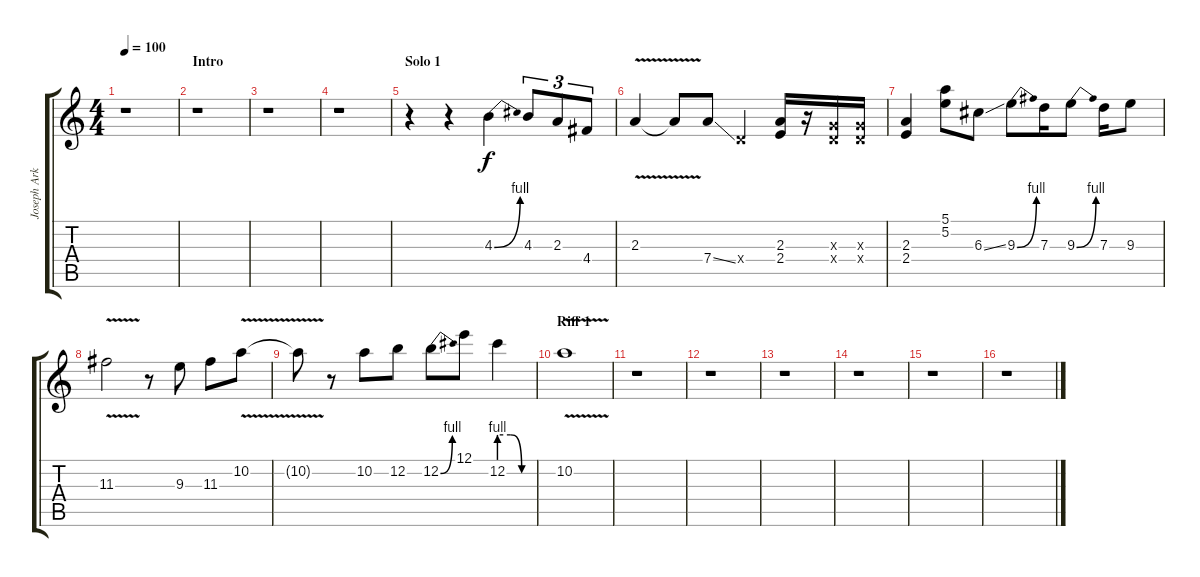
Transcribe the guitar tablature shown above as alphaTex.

\track ("Joseph Arkansas" "Joseph Ark") {instrument acousticguitarsteel}
\staff {score tabs}
\tuning (E4 B3 G3 D3 A2 E2) {hide}
\ts (4 4)
\tempo 100
\clef g2
\ks c
r.1{dy f instrument acousticguitarsteel} |
\section ("" "Intro")
r.1 |
r.1 |
r.1 |
\section ("" "Solo 1")
r.4 r.4 4.3{be (bend 0 0 60 4)}.4 4.3.8{tu (3 2)} 2.3.8{tu (3 2)} 4.4.8{tu (3 2)} |
2.3{v}.4 2.3{t}.8 7.4{ss}.8 0.4{x}.4 (2.3 2.4).16 r.16 (0.3{x} 0.4{x}).16 (0.3{x} 0.4{x}).16 |
(2.3 2.4).4 (5.1 5.2).8 6.3{ss}.8 9.3{be (bend 0 0 60 4)}.8 7.3.16 9.3{be (bend 0 0 60 4)}.8 7.3.16 9.3.8 |
11.3{v}.2 r.8 9.3.8 11.3.8 10.2{v}.8 |
10.2{t}.8 r.8 10.2.8 12.2.8 12.2{be (bend 0 0 60 4)}.8 12.1.8 12.2{be (custom 0 4 20 4 40 0 60 0)}.4 |
\section ("" "Riff 1")
10.2{v}.1 |
r.1 |
r.1 |
r.1 |
r.1 |
r.1 |
r.1
